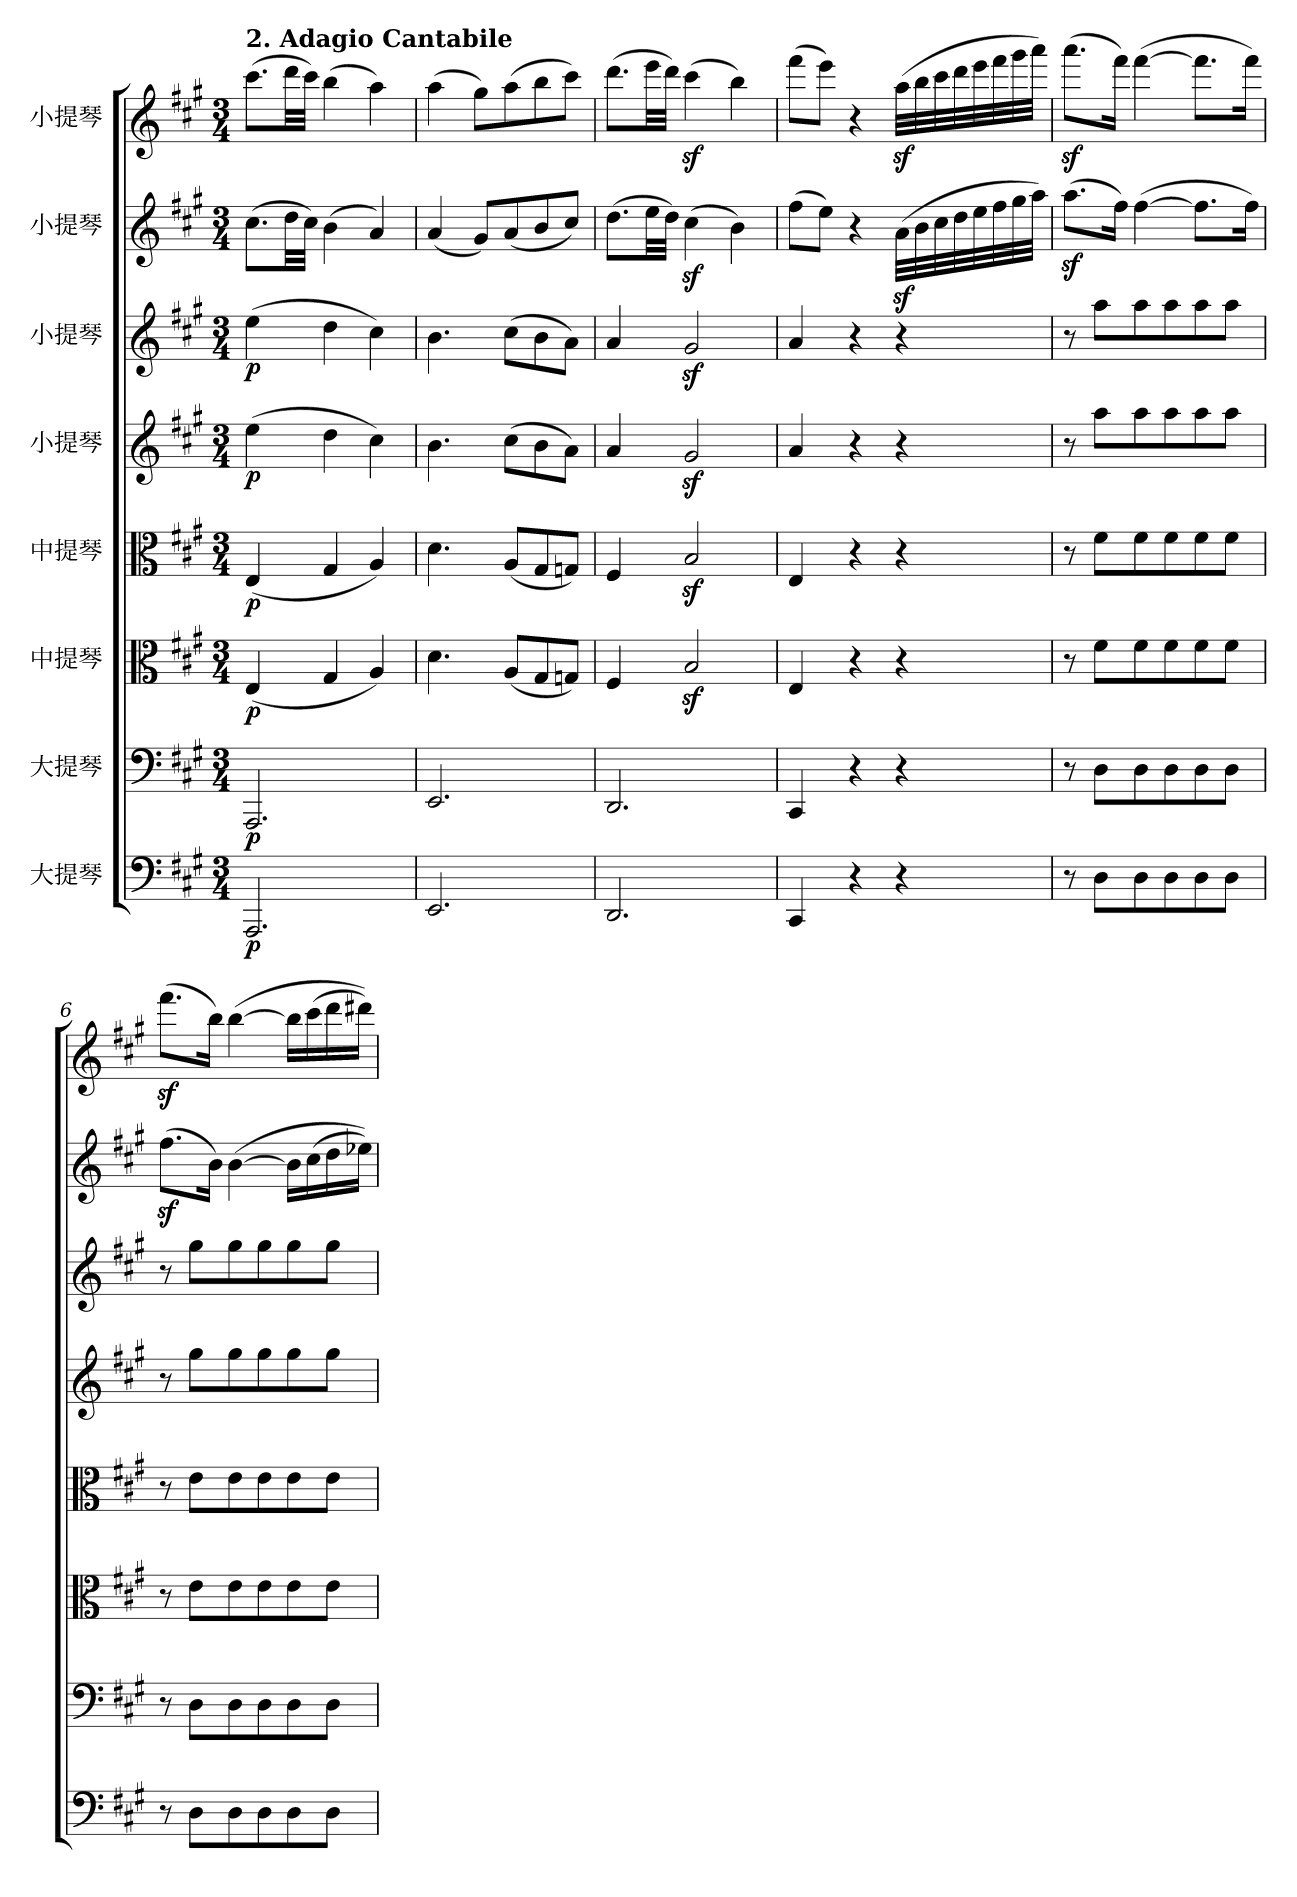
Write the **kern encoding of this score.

**kern	**dynam	**kern	**dynam	**kern	**dynam	**kern	**dynam	**kern	**dynam	**kern	**dynam	**kern	**kern
*part8	*part8	*part7	*part7	*part6	*part6	*part5	*part5	*part4	*part4	*part3	*part3	*part2	*part1
*staff8	*staff8	*staff7	*staff7	*staff6	*staff6	*staff5	*staff5	*staff4	*staff4	*staff3	*staff3	*staff2	*staff1
*I"大提琴	*	*I"大提琴	*	*I"中提琴	*	*I"中提琴	*	*I"小提琴	*	*I"小提琴	*	*I"小提琴	*I"小提琴
!!LO:LB:g=z
*clefF4	*	*clefF4	*	*clefC3	*	*clefC3	*	*clefG2	*	*clefG2	*	*clefG2	*clefG2
*k[f#c#g#]	*	*k[f#c#g#]	*	*k[f#c#g#]	*	*k[f#c#g#]	*	*k[f#c#g#]	*	*k[f#c#g#]	*	*k[f#c#g#]	*k[f#c#g#]
*M3/4	*	*M3/4	*	*M3/4	*	*M3/4	*	*M3/4	*	*M3/4	*	*M3/4	*M3/4
*MM110	*	*MM110	*	*MM110	*	*MM110	*	*MM110	*	*MM110	*	*MM110	*MM110
=1	=1	=1	=1	=1	=1	=1	=1	=1	=1	=1	=1	=1	=1
!	!	!	!	!	!	!	!	!	!	!	!	!	!LO:TX:a:B:t=2. Adagio Cantabile
!	!LO:DY:b	!	!LO:DY:b	!	!LO:DY:b	!	!LO:DY:b	!	!LO:DY:b	!	!LO:DY:b	!	!
2.AAA/	p	2.AAA/	p	(<4E/	p	(<4E/	p	(>4ee\	p	(>4ee\	p	(>8.cc#\L	(>8.ccc#\L
.	.	.	.	.	.	.	.	.	.	.	.	32dd\LL	32ddd\LL
.	.	.	.	.	.	.	.	.	.	.	.	32cc#\JJJ)	32ccc#\JJJ)
.	.	.	.	4G#/	.	4G#/	.	4dd\	.	4dd\	.	(>4b\	(>4bb\
.	.	.	.	4A/)	.	4A/)	.	4cc#\)	.	4cc#\)	.	4a/)	4aa\)
=2	=2	=2	=2	=2	=2	=2	=2	=2	=2	=2	=2	=2	=2
2.EE/	.	2.EE/	.	4.d\	.	4.d\	.	4.b\	.	4.b\	.	(<4a/	(>4aa\
.	.	.	.	.	.	.	.	.	.	.	.	8g#/L)	8gg#\L)
.	.	.	.	(<8A/L	.	(<8A/L	.	(>8cc#\L	.	(>8cc#\L	.	(<8a/	(>8aa\
.	.	.	.	8G#/	.	8G#/	.	8b\	.	8b\	.	8b/	8bb\
.	.	.	.	8Gn/J)	.	8Gn/J)	.	8a\J)	.	8a\J)	.	8cc#/J)	8ccc#\J)
=3	=3	=3	=3	=3	=3	=3	=3	=3	=3	=3	=3	=3	=3
2.DD/	.	2.DD/	.	4F#/	.	4F#/	.	4a/	.	4a/	.	(>8.dd\L	(>8.ddd\L
.	.	.	.	.	.	.	.	.	.	.	.	32ee\LL	32eee\LL
.	.	.	.	.	.	.	.	.	.	.	.	32dd\JJJ)	32ddd\JJJ)
.	.	.	.	2Bz</	.	2Bz</	.	2g#z</	.	2g#z</	.	(>4cc#z<\	(>4ccc#z<\
.	.	.	.	.	.	.	.	.	.	.	.	4b\)	4bb\)
=4	=4	=4	=4	=4	=4	=4	=4	=4	=4	=4	=4	=4	=4
4CC#/	.	4CC#/	.	4E/	.	4E/	.	4a/	.	4a/	.	(>8ff#\L	(>8fff#\L
.	.	.	.	.	.	.	.	.	.	.	.	8ee\J)	8eee\J)
4r	.	4r	.	4r	.	4r	.	4r	.	4r	.	4r	4r
4r	.	4r	.	4r	.	4r	.	4r	.	4r	.	(>32az<\LLL	(>32aaz<\LLL
.	.	.	.	.	.	.	.	.	.	.	.	32b\	32bb\
.	.	.	.	.	.	.	.	.	.	.	.	32cc#\	32ccc#\
.	.	.	.	.	.	.	.	.	.	.	.	32dd\	32ddd\
.	.	.	.	.	.	.	.	.	.	.	.	32ee\	32eee\
.	.	.	.	.	.	.	.	.	.	.	.	32ff#\	32fff#\
.	.	.	.	.	.	.	.	.	.	.	.	32gg#\	32ggg#\
.	.	.	.	.	.	.	.	.	.	.	.	32aa\JJJ)	32aaa\JJJ)
=5	=5	=5	=5	=5	=5	=5	=5	=5	=5	=5	=5	=5	=5
8r	.	8r	.	8r	.	8r	.	8r	.	8r	.	(>8.aaz<\L	(>8.aaaz<\L
8D\L	.	8D\L	.	8f#\L	.	8f#\L	.	8aa\L	.	8aa\L	.	.	.
.	.	.	.	.	.	.	.	.	.	.	.	16ff#\Jk)	16fff#\Jk)
8D\	.	8D\	.	8f#\	.	8f#\	.	8aa\	.	8aa\	.	(>[4ff#\	(>[4fff#\
8D\	.	8D\	.	8f#\	.	8f#\	.	8aa\	.	8aa\	.	.	.
8D\	.	8D\	.	8f#\	.	8f#\	.	8aa\	.	8aa\	.	8.ff#\L]	8.fff#\L]
8D\J	.	8D\J	.	8f#\J	.	8f#\J	.	8aa\J	.	8aa\J	.	.	.
.	.	.	.	.	.	.	.	.	.	.	.	16ff#\Jk)	16fff#\Jk)
=6	=6	=6	=6	=6	=6	=6	=6	=6	=6	=6	=6	=6	=6
8r	.	8r	.	8r	.	8r	.	8r	.	8r	.	(>8.ff#z<\L	(>8.fff#z<\L
8D\L	.	8D\L	.	8e\L	.	8e\L	.	8gg#\L	.	8gg#\L	.	.	.
.	.	.	.	.	.	.	.	.	.	.	.	16b\Jk)	16bb\Jk)
8D\	.	8D\	.	8e\	.	8e\	.	8gg#\	.	8gg#\	.	(>[4b\	(>[4bb\
8D\	.	8D\	.	8e\	.	8e\	.	8gg#\	.	8gg#\	.	.	.
8D\	.	8D\	.	8e\	.	8e\	.	8gg#\	.	8gg#\	.	16b\LL]	16bb\LL]
.	.	.	.	.	.	.	.	.	.	.	.	(>16cc#\	(>16ccc#\
8D\J	.	8D\J	.	8e\J	.	8e\J	.	8gg#\J	.	8gg#\J	.	16dd\	16ddd\
.	.	.	.	.	.	.	.	.	.	.	.	16ee-X\JJ))	16ddd#X\JJ))
=	=	=	=	=	=	=	=	=	=	=	=	=	=
*-	*-	*-	*-	*-	*-	*-	*-	*-	*-	*-	*-	*-	*-
